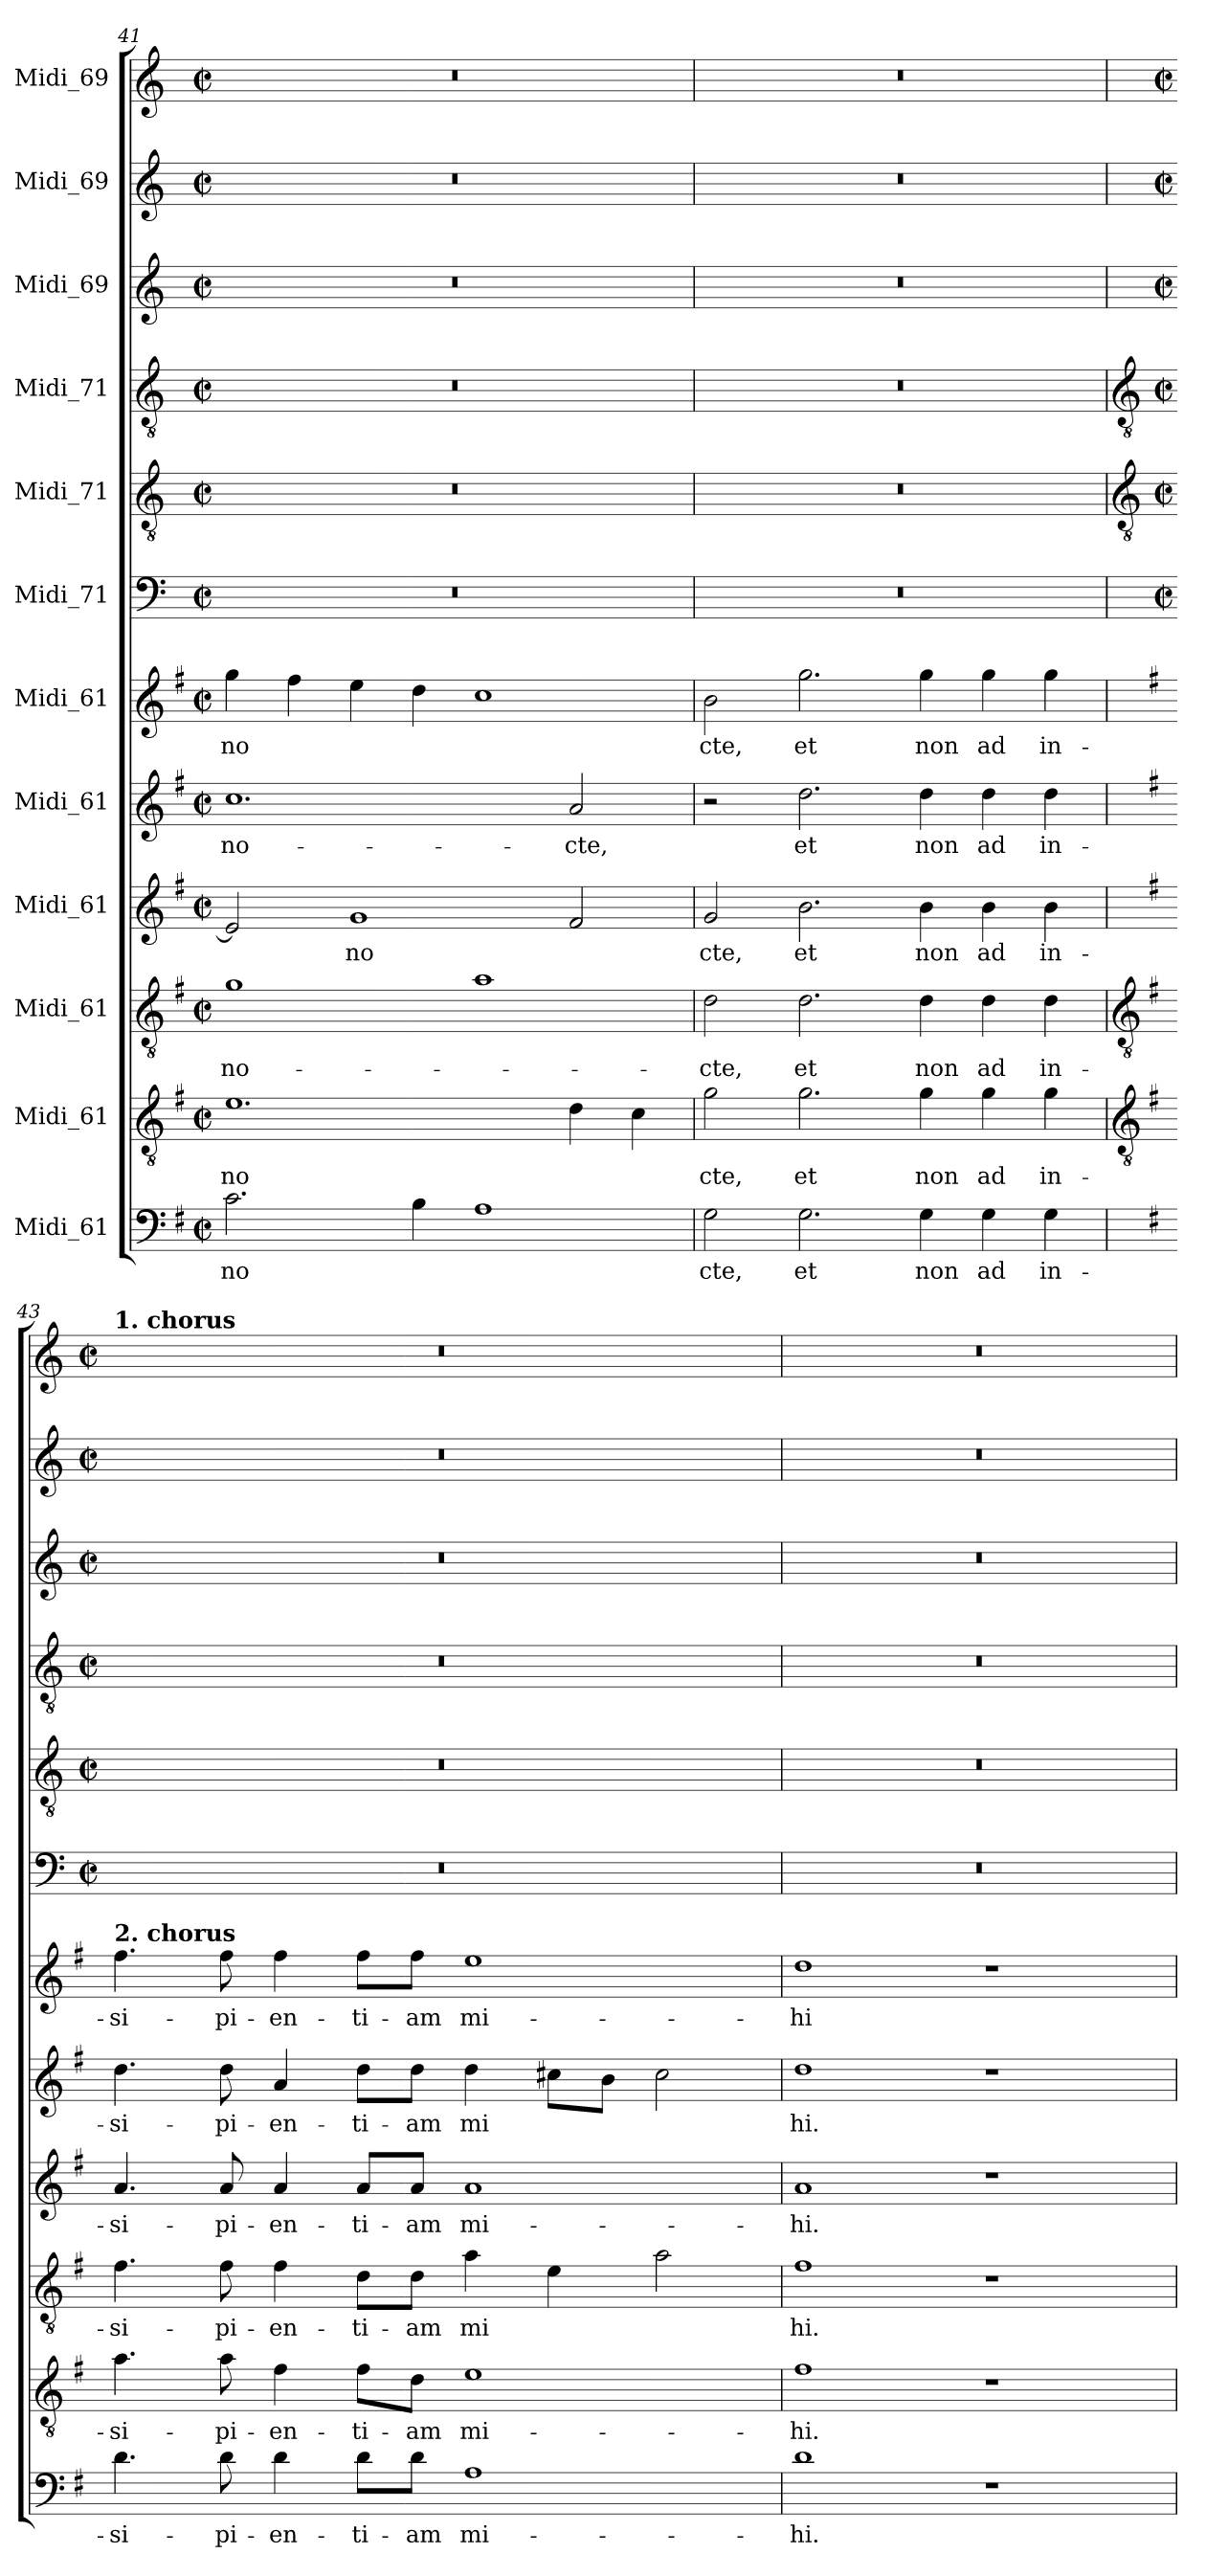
**kern	**text	**kern	**text	**kern	**text	**kern	**text	**kern	**text	**kern	**text	**kern	**kern	**kern	**kern	**kern	**kern
*part12	*part12	*part11	*part11	*part10	*part10	*part9	*part9	*part8	*part8	*part7	*part7	*part6	*part5	*part4	*part3	*part2	*part1
*staff12	*staff12	*staff11	*staff11	*staff10	*staff10	*staff9	*staff9	*staff8	*staff8	*staff7	*staff7	*staff6	*staff5	*staff4	*staff3	*staff2	*staff1
*I"Midi_61	*	*I"Midi_61	*	*I"Midi_61	*	*I"Midi_61	*	*I"Midi_61	*	*I"Midi_61	*	*I"Midi_71	*I"Midi_71	*I"Midi_71	*I"Midi_69	*I"Midi_69	*I"Midi_69
*clefF4	*	*clefGv2	*	*clefGv2	*	*clefG2	*	*clefG2	*	*clefG2	*	*clefF4	*clefGv2	*clefGv2	*clefG2	*clefG2	*clefG2
*ITrd4c7	*	*ITrd4c7	*	*ITrd4c7	*	*ITrd4c7	*	*ITrd4c7	*	*ITrd4c7	*	*	*	*	*	*	*
*k[]	*	*k[]	*	*k[]	*	*k[]	*	*k[]	*	*k[]	*	*k[]	*k[]	*k[]	*k[]	*k[]	*k[]
*C:	*	*C:	*	*C:	*	*C:	*	*C:	*	*C:	*	*C:	*C:	*C:	*C:	*C:	*C:
*M4/2	*	*M4/2	*	*M4/2	*	*M4/2	*	*M4/2	*	*M4/2	*	*M4/2	*M4/2	*M4/2	*M4/2	*M4/2	*M4/2
*met(c|)	*	*met(c|)	*	*met(c|)	*	*met(c|)	*	*met(c|)	*	*met(c|)	*	*met(c|)	*met(c|)	*met(c|)	*met(c|)	*met(c|)	*met(c|)
=41	=41	=41	=41	=41	=41	=41	=41	=41	=41	=41	=41	=41	=41	=41	=41	=41	=41
!	!LO:LY:b	!	!LO:LY:b	!	!LO:LY:b	!	!	!	!LO:LY:b	!	!LO:LY:b	!	!	!	!	!	!
2.F	no	1.A	no	1c	no-	2A]	.	1.f	no-	4cc	no	0r	0r	0r	0r	0r	0r
.	.	.	.	.	.	.	.	.	.	4b	.	.	.	.	.	.	.
!	!	!	!	!	!	!	!LO:LY:b	!	!	!	!	!	!	!	!	!	!
.	.	.	.	.	.	1c	no	.	.	4a	.	.	.	.	.	.	.
4E	.	.	.	.	.	.	.	.	.	4g	.	.	.	.	.	.	.
1D	.	.	.	1d	.	.	.	.	.	1f	.	.	.	.	.	.	.
!	!	!	!	!	!	!	!	!	!LO:LY:b	!	!	!	!	!	!	!	!
.	.	4G	.	.	.	2B	.	2d	-cte,	.	.	.	.	.	.	.	.
.	.	4F	.	.	.	.	.	.	.	.	.	.	.	.	.	.	.
=42	=42	=42	=42	=42	=42	=42	=42	=42	=42	=42	=42	=42	=42	=42	=42	=42	=42
!	!LO:LY:b	!	!LO:LY:b	!	!LO:LY:b	!	!LO:LY:b	!	!	!	!LO:LY:b	!	!	!	!	!	!
2C	cte,	2c	cte,	2G	-cte,	2c	cte,	2r	.	2e	cte,	0r	0r	0r	0r	0r	0r
!	!LO:LY:b	!	!LO:LY:b	!	!LO:LY:b	!	!LO:LY:b	!	!LO:LY:b	!	!LO:LY:b	!	!	!	!	!	!
2.C	et	2.c	et	2.G	et	2.e	et	2.g	et	2.cc	et	.	.	.	.	.	.
!	!LO:LY:b	!	!LO:LY:b	!	!LO:LY:b	!	!LO:LY:b	!	!LO:LY:b	!	!LO:LY:b	!	!	!	!	!	!
4C	non	4c	non	4G	non	4e	non	4g	non	4cc	non	.	.	.	.	.	.
!	!LO:LY:b	!	!LO:LY:b	!	!LO:LY:b	!	!LO:LY:b	!	!LO:LY:b	!	!LO:LY:b	!	!	!	!	!	!
4C	ad	4c	ad	4G	ad	4e	ad	4g	ad	4cc	ad	.	.	.	.	.	.
!	!LO:LY:b	!	!LO:LY:b	!	!LO:LY:b	!	!LO:LY:b	!	!LO:LY:b	!	!LO:LY:b	!	!	!	!	!	!
4C	in-	4c	in-	4G	in-	4e	in-	4g	in-	4cc	in-	.	.	.	.	.	.
!!LO:LB:g=z
=43	=43	=43	=43	=43	=43	=43	=43	=43	=43	=43	=43	=43	=43	=43	=43	=43	=43
*	*	*clefGv2	*	*clefGv2	*	*	*	*	*	*	*	*	*clefGv2	*clefGv2	*	*	*
*	*	*	*	*	*	*	*	*	*	*	*	*k[]	*k[]	*k[]	*k[]	*k[]	*k[]
*	*	*	*	*	*	*	*	*	*	*	*	*C:	*C:	*C:	*C:	*C:	*C:
*	*	*	*	*	*	*	*	*	*	*	*	*M4/2	*M4/2	*M4/2	*M4/2	*M4/2	*M4/2
*	*	*	*	*	*	*	*	*	*	*	*	*met(c|)	*met(c|)	*met(c|)	*met(c|)	*met(c|)	*met(c|)
!	!	!	!	!	!	!	!	!	!	!	!	!	!	!	!	!	!LO:TX:a:B:t=1. chorus
!	!	!	!	!	!	!	!	!	!	!LO:TX:a:B:t=2. chorus	!	!	!	!	!	!	!
!	!LO:LY:b	!	!LO:LY:b	!	!LO:LY:b	!	!LO:LY:b	!	!LO:LY:b	!	!LO:LY:b	!	!	!	!	!	!
4.G	-si-	4.d	-si-	4.B	-si-	4.d	-si-	4.g	-si-	4.b	-si-	0r	0r	0r	0r	0r	0r
!	!LO:LY:b	!	!LO:LY:b	!	!LO:LY:b	!	!LO:LY:b	!	!LO:LY:b	!	!LO:LY:b	!	!	!	!	!	!
8G	-pi-	8d	-pi-	8B	-pi-	8d	-pi-	8g	-pi-	8b	-pi-	.	.	.	.	.	.
!	!LO:LY:b	!	!LO:LY:b	!	!LO:LY:b	!	!LO:LY:b	!	!LO:LY:b	!	!LO:LY:b	!	!	!	!	!	!
4G	-en-	4B	-en-	4B	-en-	4d	-en-	4d	-en-	4b	-en-	.	.	.	.	.	.
!	!LO:LY:b	!	!LO:LY:b	!	!LO:LY:b	!	!LO:LY:b	!	!LO:LY:b	!	!LO:LY:b	!	!	!	!	!	!
8GL	-ti-	8BL	-ti-	8GL	-ti-	8dL	-ti-	8gL	-ti-	8bL	-ti-	.	.	.	.	.	.
!	!LO:LY:b	!	!LO:LY:b	!	!LO:LY:b	!	!LO:LY:b	!	!LO:LY:b	!	!LO:LY:b	!	!	!	!	!	!
8GJ	-am	8GJ	-am	8GJ	-am	8dJ	-am	8gJ	-am	8bJ	-am	.	.	.	.	.	.
!	!LO:LY:b	!	!LO:LY:b	!	!LO:LY:b	!	!LO:LY:b	!	!LO:LY:b	!	!LO:LY:b	!	!	!	!	!	!
1D	mi-	1A	mi-	4d	mi	1d	mi-	4g	mi	1a	mi-	.	.	.	.	.	.
.	.	.	.	4A	.	.	.	8f#XL	.	.	.	.	.	.	.	.	.
.	.	.	.	.	.	.	.	8eJ	.	.	.	.	.	.	.	.	.
.	.	.	.	2d	.	.	.	2f#	.	.	.	.	.	.	.	.	.
=44	=44	=44	=44	=44	=44	=44	=44	=44	=44	=44	=44	=44	=44	=44	=44	=44	=44
!	!LO:LY:b	!	!LO:LY:b	!	!LO:LY:b	!	!LO:LY:b	!	!LO:LY:b	!	!LO:LY:b	!	!	!	!	!	!
1G	-hi.	1B	-hi.	1B	hi.	1d	-hi.	1g	hi.	1g	-hi	0r	0r	0r	0r	0r	0r
1r	.	1r	.	1r	.	1r	.	1r	.	1r	.	.	.	.	.	.	.
=	=	=	=	=	=	=	=	=	=	=	=	=	=	=	=	=	=
*-	*-	*-	*-	*-	*-	*-	*-	*-	*-	*-	*-	*-	*-	*-	*-	*-	*-
